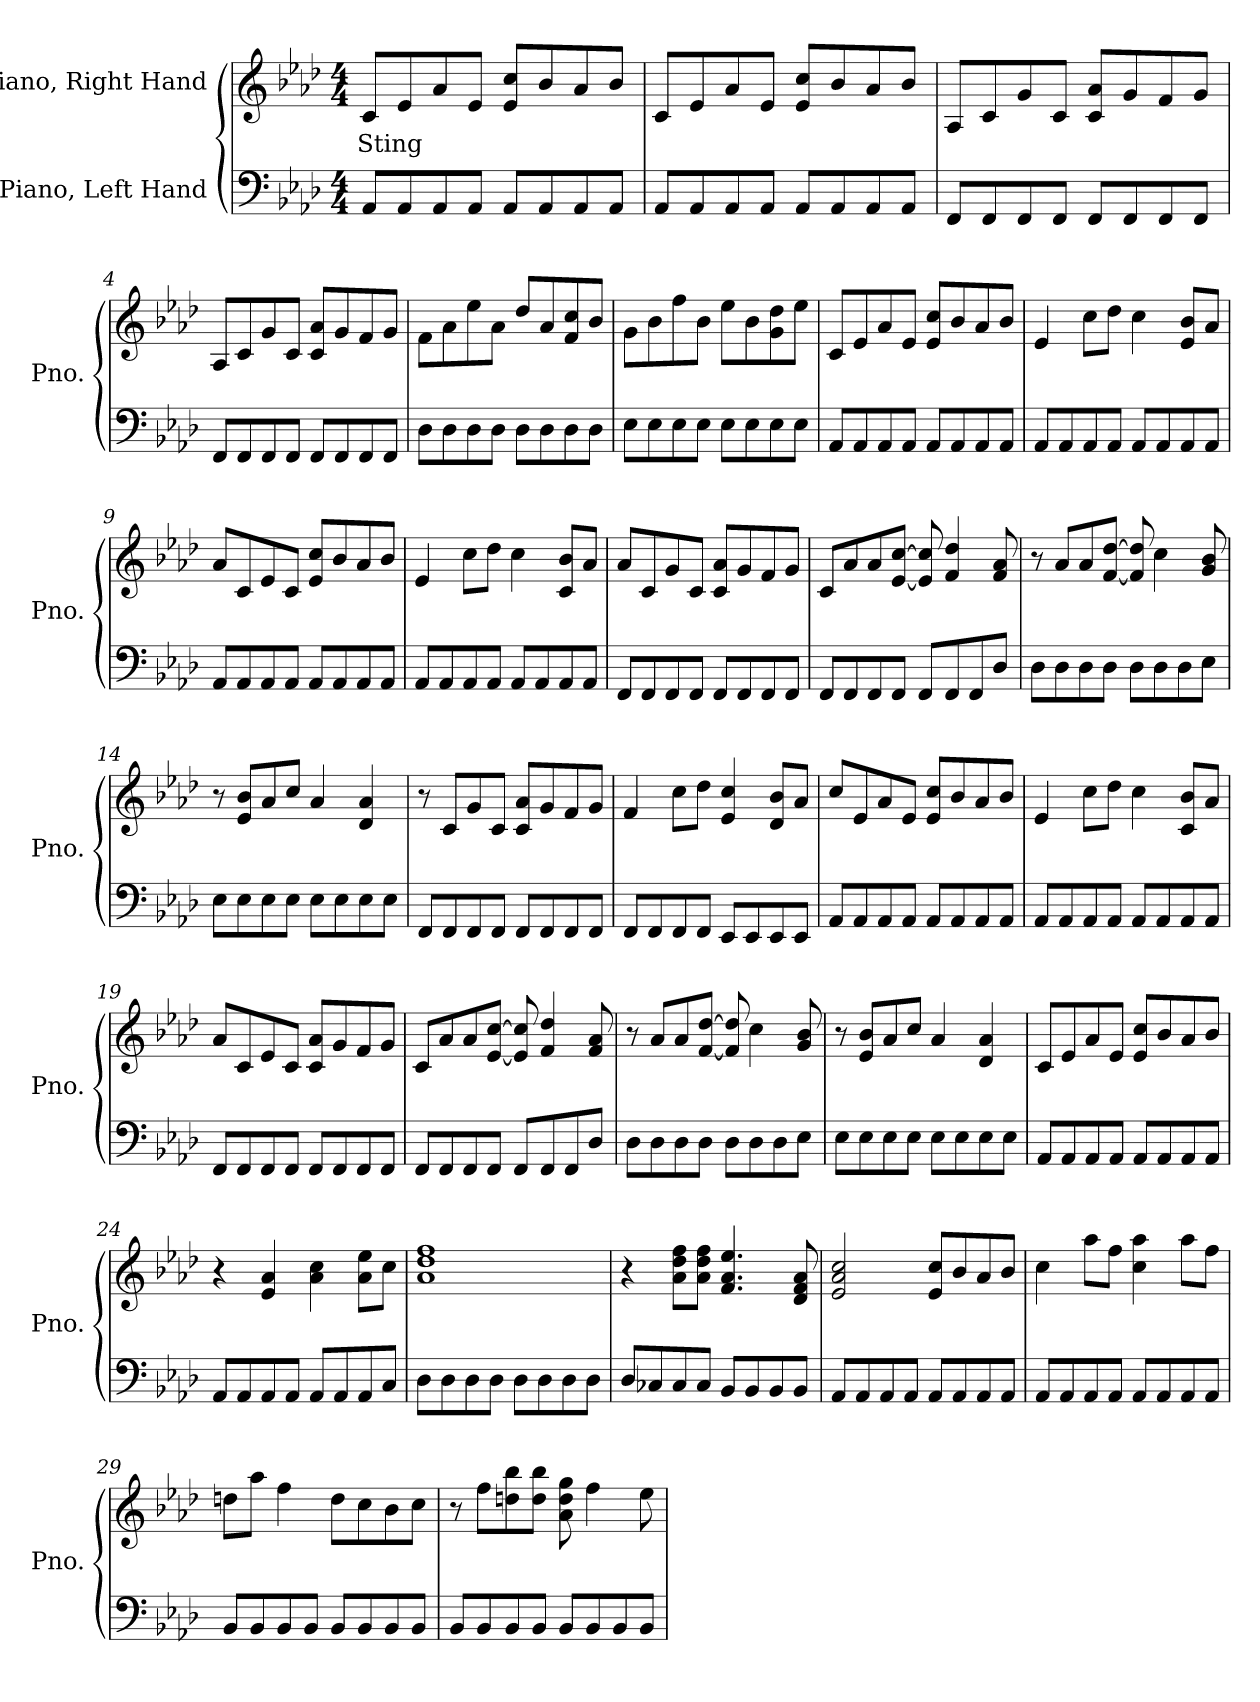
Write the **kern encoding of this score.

**kern	**kern	**text
*part2	*part1	*part1
*staff2	*staff1	*staff1
*I"Piano, Left Hand	*I"Piano, Right Hand	*
*I'Pno.	*I'Pno.	*
*clefF4	*clefG2	*
*k[b-e-a-d-]	*k[b-e-a-d-]	*
*M4/4	*M4/4	*
*MM115	*MM115	*
=1	=1	=1
!	!	!LO:LY:b
8AA-/L	8c/L	Sting
8AA-/	8e-/	.
8AA-/	8a-/	.
8AA-/J	8e-/J	.
8AA-/L	8e-/ 8cc/L	.
8AA-/	8b-/	.
8AA-/	8a-/	.
8AA-/J	8b-/J	.
=2	=2	=2
8AA-/L	8c/L	.
8AA-/	8e-/	.
8AA-/	8a-/	.
8AA-/J	8e-/J	.
8AA-/L	8e-/ 8cc/L	.
8AA-/	8b-/	.
8AA-/	8a-/	.
8AA-/J	8b-/J	.
=3	=3	=3
8FF/L	8A-/L	.
8FF/	8c/	.
8FF/	8g/	.
8FF/J	8c/J	.
8FF/L	8c/ 8a-/L	.
8FF/	8g/	.
8FF/	8f/	.
8FF/J	8g/J	.
!!LO:LB:g=z
=4	=4	=4
8FF/L	8A-/L	.
8FF/	8c/	.
8FF/	8g/	.
8FF/J	8c/J	.
8FF/L	8c/ 8a-/L	.
8FF/	8g/	.
8FF/	8f/	.
8FF/J	8g/J	.
=5	=5	=5
8D-\L	8f\L	.
8D-\	8a-\	.
8D-\	8ee-\	.
8D-\J	8a-\J	.
8D-\L	8dd-/L	.
8D-\	8a-/	.
8D-\	8f/ 8cc/	.
8D-\J	8b-/J	.
=6	=6	=6
8E-\L	8g\L	.
8E-\	8b-\	.
8E-\	8ff\	.
8E-\J	8b-\J	.
8E-\L	8ee-\L	.
8E-\	8b-\	.
8E-\	8g\ 8dd-\	.
8E-\J	8ee-\J	.
=7	=7	=7
8AA-/L	8c/L	.
8AA-/	8e-/	.
8AA-/	8a-/	.
8AA-/J	8e-/J	.
8AA-/L	8e-/ 8cc/L	.
8AA-/	8b-/	.
8AA-/	8a-/	.
8AA-/J	8b-/J	.
!!LO:LB:g=z
=8	=8	=8
8AA-/L	4e-/	.
8AA-/	.	.
8AA-/	8cc\L	.
8AA-/J	8dd-\J	.
8AA-/L	4cc\	.
8AA-/	.	.
8AA-/	8e-/ 8b-/L	.
8AA-/J	8a-/J	.
=9	=9	=9
8AA-/L	8a-/L	.
8AA-/	8c/	.
8AA-/	8e-/	.
8AA-/J	8c/J	.
8AA-/L	8e-/ 8cc/L	.
8AA-/	8b-/	.
8AA-/	8a-/	.
8AA-/J	8b-/J	.
=10	=10	=10
8AA-/L	4e-/	.
8AA-/	.	.
8AA-/	8cc\L	.
8AA-/J	8dd-\J	.
8AA-/L	4cc\	.
8AA-/	.	.
8AA-/	8c/ 8b-/L	.
8AA-/J	8a-/J	.
=11	=11	=11
8FF/L	8a-/L	.
8FF/	8c/	.
8FF/	8g/	.
8FF/J	8c/J	.
8FF/L	8c/ 8a-/L	.
8FF/	8g/	.
8FF/	8f/	.
8FF/J	8g/J	.
!!LO:LB:g=z
=12	=12	=12
8FF/L	8c/L	.
8FF/	8a-/	.
8FF/	8a-/	.
8FF/J	[8e-/ [8cc/J	.
8FF/L	8e-/] 8cc/]	.
8FF/	4f/ 4dd-/	.
8FF/	.	.
8D-/J	8f/ 8a-/	.
=13	=13	=13
8D-\L	8r	.
8D-\	8a-/L	.
8D-\	8a-/	.
8D-\J	[8f/ [8dd-/J	.
8D-\L	8f/] 8dd-/]	.
8D-\	4cc\	.
8D-\	.	.
8E-\J	8g/ 8b-/	.
=14	=14	=14
8E-\L	8r	.
8E-\	8e-/ 8b-/L	.
8E-\	8a-/	.
8E-\J	8cc/J	.
8E-\L	4a-/	.
8E-\	.	.
8E-\	4d-/ 4a-/	.
8E-\J	.	.
=15	=15	=15
8FF/L	8r	.
8FF/	8c/L	.
8FF/	8g/	.
8FF/J	8c/J	.
8FF/L	8c/ 8a-/L	.
8FF/	8g/	.
8FF/	8f/	.
8FF/J	8g/J	.
!!LO:LB:g=z
=16	=16	=16
8FF/L	4f/	.
8FF/	.	.
8FF/	8cc\L	.
8FF/J	8dd-\J	.
8EE-/L	4e-/ 4cc/	.
8EE-/	.	.
8EE-/	8d-/ 8b-/L	.
8EE-/J	8a-/J	.
=17	=17	=17
8AA-/L	8cc/L	.
8AA-/	8e-/	.
8AA-/	8a-/	.
8AA-/J	8e-/J	.
8AA-/L	8e-/ 8cc/L	.
8AA-/	8b-/	.
8AA-/	8a-/	.
8AA-/J	8b-/J	.
=18	=18	=18
8AA-/L	4e-/	.
8AA-/	.	.
8AA-/	8cc\L	.
8AA-/J	8dd-\J	.
8AA-/L	4cc\	.
8AA-/	.	.
8AA-/	8c/ 8b-/L	.
8AA-/J	8a-/J	.
=19	=19	=19
8FF/L	8a-/L	.
8FF/	8c/	.
8FF/	8e-/	.
8FF/J	8c/J	.
8FF/L	8c/ 8a-/L	.
8FF/	8g/	.
8FF/	8f/	.
8FF/J	8g/J	.
!!LO:LB:g=z
=20	=20	=20
8FF/L	8c/L	.
8FF/	8a-/	.
8FF/	8a-/	.
8FF/J	[8e-/ [8cc/J	.
8FF/L	8e-/] 8cc/]	.
8FF/	4f/ 4dd-/	.
8FF/	.	.
8D-/J	8f/ 8a-/	.
=21	=21	=21
8D-\L	8r	.
8D-\	8a-/L	.
8D-\	8a-/	.
8D-\J	[8f/ [8dd-/J	.
8D-\L	8f/] 8dd-/]	.
8D-\	4cc\	.
8D-\	.	.
8E-\J	8g/ 8b-/	.
=22	=22	=22
8E-\L	8r	.
8E-\	8e-/ 8b-/L	.
8E-\	8a-/	.
8E-\J	8cc/J	.
8E-\L	4a-/	.
8E-\	.	.
8E-\	4d-/ 4a-/	.
8E-\J	.	.
=23	=23	=23
8AA-/L	8c/L	.
8AA-/	8e-/	.
8AA-/	8a-/	.
8AA-/J	8e-/J	.
8AA-/L	8e-/ 8cc/L	.
8AA-/	8b-/	.
8AA-/	8a-/	.
8AA-/J	8b-/J	.
!!LO:PB:g=z
=24	=24	=24
8AA-/L	4r	.
8AA-/	.	.
8AA-/	4e-/ 4a-/	.
8AA-/J	.	.
8AA-/L	4a-\ 4cc\	.
8AA-/	.	.
8AA-/	8a-\ 8ee-\L	.
8C/J	8cc\J	.
=25	=25	=25
8D-\L	1a- 1dd- 1ff	.
8D-\	.	.
8D-\	.	.
8D-\J	.	.
8D-\L	.	.
8D-\	.	.
8D-\	.	.
8D-\J	.	.
=26	=26	=26
8D-/L	4r	.
8C-X/	.	.
8C-/	8a-\ 8dd-\ 8ff\L	.
8C-/J	8a-\ 8dd-\ 8ff\J	.
8BB-/L	4.f/ 4.a-/ 4.ee-/	.
8BB-/	.	.
8BB-/	.	.
8BB-/J	8d-/ 8f/ 8a-/	.
=27	=27	=27
8AA-/L	2e-/ 2a-/ 2cc/	.
8AA-/	.	.
8AA-/	.	.
8AA-/J	.	.
8AA-/L	8e-/ 8cc/L	.
8AA-/	8b-/	.
8AA-/	8a-/	.
8AA-/J	8b-/J	.
!!LO:LB:g=z
=28	=28	=28
8AA-/L	4cc\	.
8AA-/	.	.
8AA-/	8aa-\L	.
8AA-/J	8ff\J	.
8AA-/L	4cc\ 4aa-\	.
8AA-/	.	.
8AA-/	8aa-\L	.
8AA-/J	8ff\J	.
=29	=29	=29
8BB-/L	8ddn\L	.
8BB-/	8aa-\J	.
8BB-/	4ff\	.
8BB-/J	.	.
8BB-/L	8dd\L	.
8BB-/	8cc\	.
8BB-/	8b-\	.
8BB-/J	8cc\J	.
=30	=30	=30
8BB-/L	8r	.
8BB-/	8ff\L	.
8BB-/	8ddn\ 8bb-\	.
8BB-/J	8dd\ 8bb-\J	.
8BB-/L	8a-\ 8dd\ 8gg\	.
8BB-/	4ff\	.
8BB-/	.	.
8BB-/J	8ee-\	.
=	=	=
*-	*-	*-
